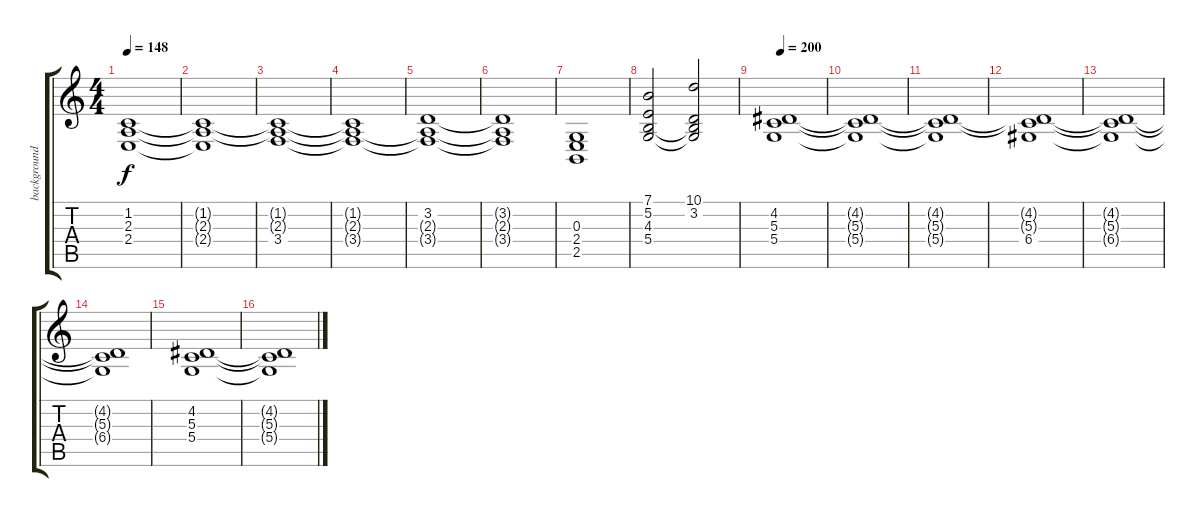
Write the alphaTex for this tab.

\track ("background keyboard" "background") {instrument stringensemble1}
\staff {score tabs}
\tuning (E4 B3 G3 D3 A2 E2) {hide}
\ts (4 4)
\tempo 148
\clef g2
\ks c
(1.2 2.3 2.4).1{dy f} |
(1.2{t} 2.3{t} 2.4{t}).1 |
(1.2{t} 2.3{t} 3.4).1 |
(1.2{t} 2.3{t} 3.4{t}).1 |
(3.2 2.3{t} 3.4{t}).1 |
(3.2{t} 2.3{t} 3.4{t}).1 |
(0.3 2.4 2.5).1 |
(7.1 5.2 4.3 5.4).2 (10.1 3.2 4.3{t} 5.4{t}).2 |
\tempo 200
(4.2 5.3 5.4).1 |
(4.2{t} 5.3{t} 5.4{t}).1 |
(4.2{t} 5.3{t} 5.4{t}).1 |
(4.2{t} 5.3{t} 6.4).1 |
(4.2{t} 5.3{t} 6.4{t}).1 |
(4.2{t} 5.3{t} 6.4{t}).1 |
(4.2 5.3 5.4).1 |
(4.2{t} 5.3{t} 5.4{t}).1
